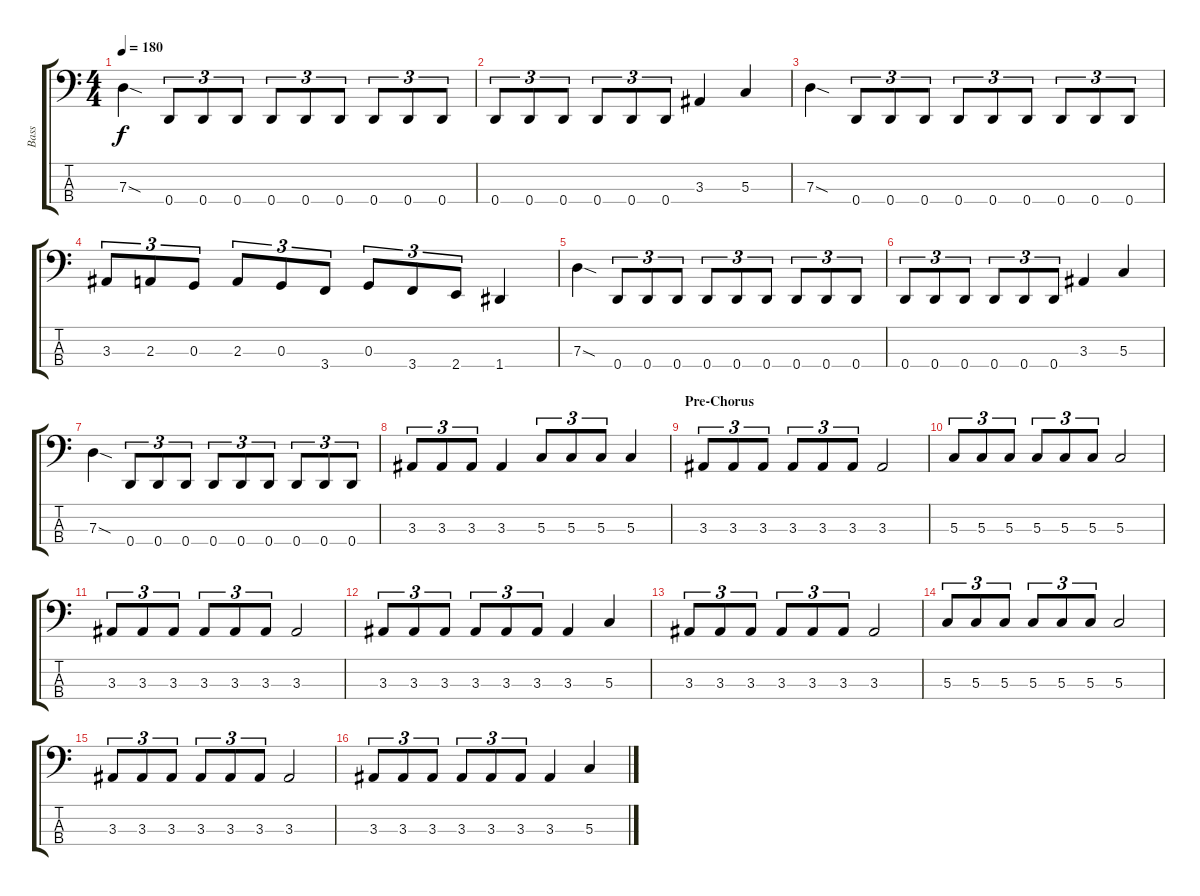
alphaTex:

\track ("Bass" "Bass") {instrument electricbassfinger}
\staff {score tabs}
\tuning (F2 C2 G1 D1) {hide}
\ts (4 4)
\tempo 180
\clef f4
\ks c
7.3{sod}.4{dy f} 0.4.8{tu (3 2)} 0.4.8{tu (3 2)} 0.4.8{tu (3 2)} 0.4.8{tu (3 2)} 0.4.8{tu (3 2)} 0.4.8{tu (3 2)} 0.4.8{tu (3 2)} 0.4.8{tu (3 2)} 0.4.8{tu (3 2)} |
0.4.8{tu (3 2)} 0.4.8{tu (3 2)} 0.4.8{tu (3 2)} 0.4.8{tu (3 2)} 0.4.8{tu (3 2)} 0.4.8{tu (3 2)} 3.3.4 5.3.4 |
7.3{sod}.4 0.4.8{tu (3 2)} 0.4.8{tu (3 2)} 0.4.8{tu (3 2)} 0.4.8{tu (3 2)} 0.4.8{tu (3 2)} 0.4.8{tu (3 2)} 0.4.8{tu (3 2)} 0.4.8{tu (3 2)} 0.4.8{tu (3 2)} |
3.3.8{tu (3 2)} 2.3.8{tu (3 2)} 0.3.8{tu (3 2)} 2.3.8{tu (3 2)} 0.3.8{tu (3 2)} 3.4.8{tu (3 2)} 0.3.8{tu (3 2)} 3.4.8{tu (3 2)} 2.4.8{tu (3 2)} 1.4.4 |
7.3{sod}.4 0.4.8{tu (3 2)} 0.4.8{tu (3 2)} 0.4.8{tu (3 2)} 0.4.8{tu (3 2)} 0.4.8{tu (3 2)} 0.4.8{tu (3 2)} 0.4.8{tu (3 2)} 0.4.8{tu (3 2)} 0.4.8{tu (3 2)} |
0.4.8{tu (3 2)} 0.4.8{tu (3 2)} 0.4.8{tu (3 2)} 0.4.8{tu (3 2)} 0.4.8{tu (3 2)} 0.4.8{tu (3 2)} 3.3.4 5.3.4 |
7.3{sod}.4 0.4.8{tu (3 2)} 0.4.8{tu (3 2)} 0.4.8{tu (3 2)} 0.4.8{tu (3 2)} 0.4.8{tu (3 2)} 0.4.8{tu (3 2)} 0.4.8{tu (3 2)} 0.4.8{tu (3 2)} 0.4.8{tu (3 2)} |
3.3.8{tu (3 2)} 3.3.8{tu (3 2)} 3.3.8{tu (3 2)} 3.3.4 5.3.8{tu (3 2)} 5.3.8{tu (3 2)} 5.3.8{tu (3 2)} 5.3.4 |
\section ("" "Pre-Chorus")
3.3.8{tu (3 2)} 3.3.8{tu (3 2)} 3.3.8{tu (3 2)} 3.3.8{tu (3 2)} 3.3.8{tu (3 2)} 3.3.8{tu (3 2)} 3.3.2 |
5.3.8{tu (3 2)} 5.3.8{tu (3 2)} 5.3.8{tu (3 2)} 5.3.8{tu (3 2)} 5.3.8{tu (3 2)} 5.3.8{tu (3 2)} 5.3.2 |
3.3.8{tu (3 2)} 3.3.8{tu (3 2)} 3.3.8{tu (3 2)} 3.3.8{tu (3 2)} 3.3.8{tu (3 2)} 3.3.8{tu (3 2)} 3.3.2 |
3.3.8{tu (3 2)} 3.3.8{tu (3 2)} 3.3.8{tu (3 2)} 3.3.8{tu (3 2)} 3.3.8{tu (3 2)} 3.3.8{tu (3 2)} 3.3.4 5.3.4 |
3.3.8{tu (3 2)} 3.3.8{tu (3 2)} 3.3.8{tu (3 2)} 3.3.8{tu (3 2)} 3.3.8{tu (3 2)} 3.3.8{tu (3 2)} 3.3.2 |
5.3.8{tu (3 2)} 5.3.8{tu (3 2)} 5.3.8{tu (3 2)} 5.3.8{tu (3 2)} 5.3.8{tu (3 2)} 5.3.8{tu (3 2)} 5.3.2 |
3.3.8{tu (3 2)} 3.3.8{tu (3 2)} 3.3.8{tu (3 2)} 3.3.8{tu (3 2)} 3.3.8{tu (3 2)} 3.3.8{tu (3 2)} 3.3.2 |
3.3.8{tu (3 2)} 3.3.8{tu (3 2)} 3.3.8{tu (3 2)} 3.3.8{tu (3 2)} 3.3.8{tu (3 2)} 3.3.8{tu (3 2)} 3.3.4 5.3.4
